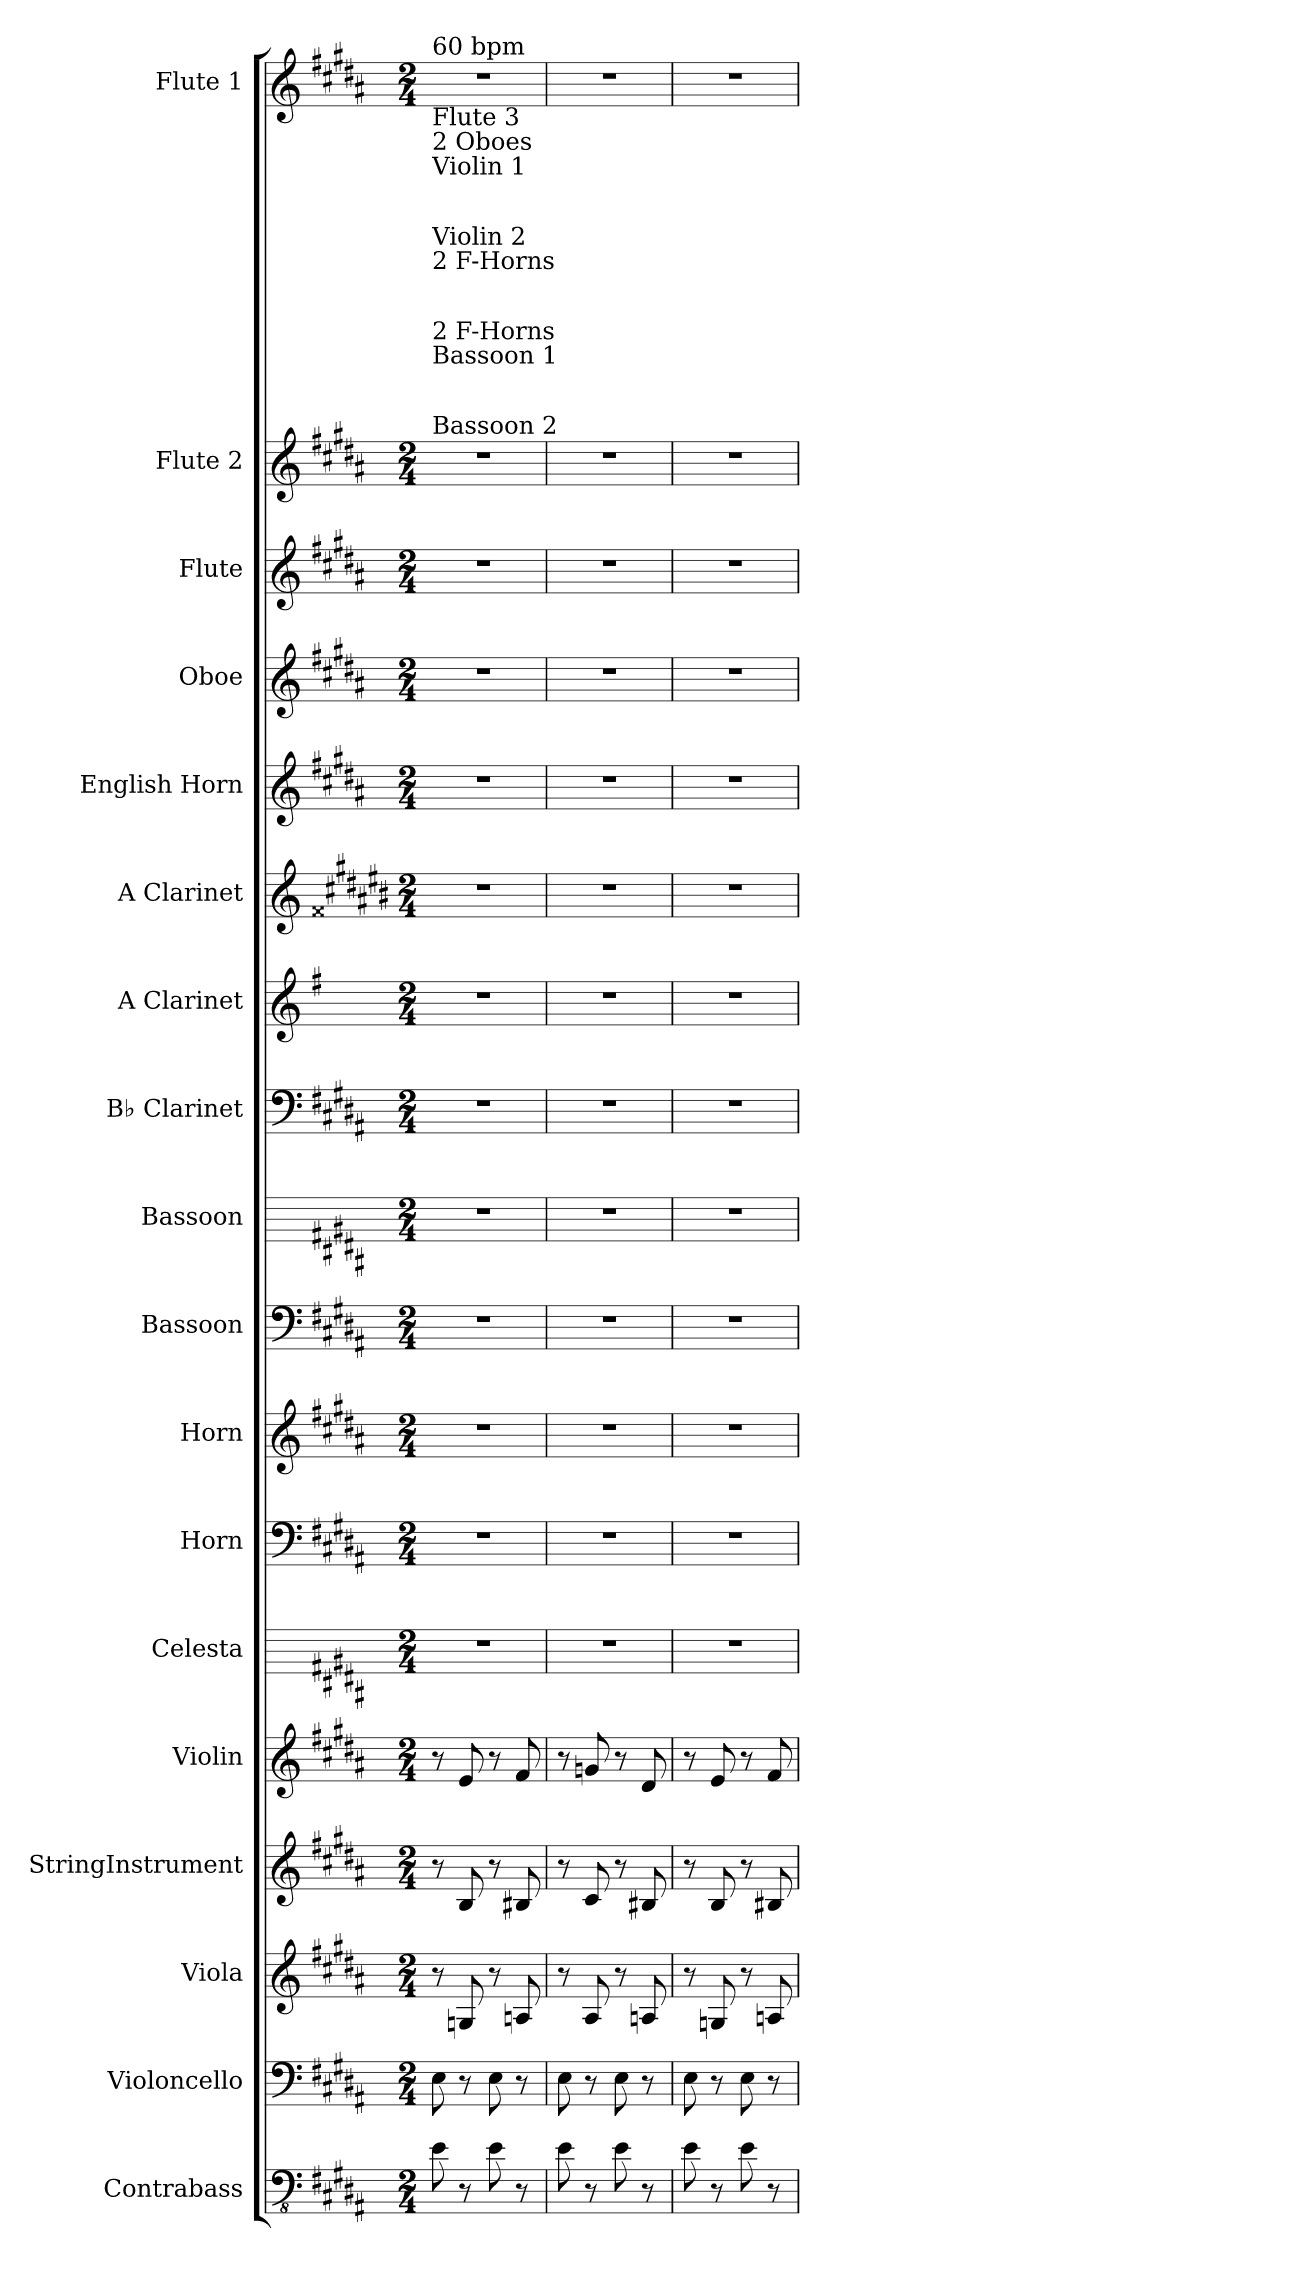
**kern	**kern	**kern	**kern	**kern	**kern	**kern	**kern	**kern	**kern	**kern	**kern	**kern	**kern	**kern	**kern	**kern	**kern
*part18	*part17	*part16	*part15	*part14	*part13	*part12	*part11	*part10	*part9	*part8	*part7	*part6	*part5	*part4	*part3	*part2	*part1
*staff18	*staff17	*staff16	*staff15	*staff14	*staff13	*staff12	*staff11	*staff10	*staff9	*staff8	*staff7	*staff6	*staff5	*staff4	*staff3	*staff2	*staff1
*I"Contrabass	*I"Violoncello	*I"Viola	*I"StringInstrument	*I"Violin	*I"Celesta	*I"Horn	*I"Horn	*I"Bassoon	*I"Bassoon	*I"B♭ Clarinet	*I"A Clarinet	*I"A Clarinet	*I"English Horn	*I"Oboe	*I"Flute	*I"Flute 2	*I"Flute 1
*I'Cb.	*I'Vlc.	*I'Vla.	*	*I'Vln.	*I'Cel.	*	*I'Hn	*I'Bsn.	*I'Bsn.	*I'B♭ Cl.	*I'A Cl.	*I'A Cl.	*I'E. Hn.	*I'Ob.	*I'Fl.	*I'Fl. 2	*I'Fl. 1
*clefFv4	*clefF4	*	*clefG2	*clefG2	*	*clefF4	*clefG2	*clefF4	*	*clefF4	*clefG2	*clefG2	*clefG2	*clefG2	*clefG2	*clefG2	*clefG2
*ITrd7c12	*	*	*	*	*	*ITrd4c7	*ITrd4c7	*	*	*ITrd1c2	*ITrd2c3	*ITrd2c3	*ITrd4c7	*	*	*	*
*k[f#c#g#d#a#]	*k[f#c#g#d#a#]	*k[f#c#g#d#a#]	*k[f#c#g#d#a#]	*k[f#c#g#d#a#]	*k[f#c#g#d#a#]	*k[f#c#g#d#]	*k[f#c#g#d#]	*k[f#c#g#d#a#]	*k[f#c#g#d#a#]	*k[f#c#g#]	*k[f#c#g#d#]	*k[f##c#g#d#a#e#b#]	*k[f#c#g#d#]	*k[f#c#g#d#a#]	*k[f#c#g#d#a#]	*k[f#c#g#d#a#]	*k[f#c#g#d#a#]
*B:	*B:	*B:	*B:	*B:	*B:	*E:	*E:	*B:	*B:	*A:	*E:	*G#:	*E:	*B:	*B:	*B:	*B:
*M2/4	*M2/4	*M2/4	*M2/4	*M2/4	*M2/4	*M2/4	*M2/4	*M2/4	*M2/4	*M2/4	*M2/4	*M2/4	*M2/4	*M2/4	*M2/4	*M2/4	*M2/4
=1	=1	=1	=1	=1	=1	=1	=1	=1	=1	=1	=1	=1	=1	=1	=1	=1	=1
!	!	!	!	!	!	!	!	!	!	!	!	!	!	!	!	!	!LO:TX:a:t=60 bpm
!	!	!	!	!	!	!	!	!	!	!	!	!	!	!	!	!	!LO:TX:b:t=Flute 3
!	!	!	!	!	!	!	!	!	!	!	!	!	!	!	!	!	!LO:TX:b:t=2 Oboes
!	!	!	!	!	!	!	!	!	!	!	!	!	!	!	!	!	!LO:TX:b:t=Violin 1\n\n\nViolin 2
!	!	!	!	!	!	!	!	!	!	!	!	!	!	!	!	!	!LO:TX:b:t=2 F-Horns\n\n\n2 F-Horns
!	!	!	!	!	!	!	!	!	!	!	!	!	!	!	!	!	!LO:TX:b:t=Bassoon 1\n\n\nBassoon 2
8EE\	8E\	8r	8r	8r	2r	2r	2r	2r	2r	2r	2r	2r	2r	2r	2r	2r	2r
8r	8r	8Gn/	8B/	8e/	.	.	.	.	.	.	.	.	.	.	.	.	.
8EE\	8E\	8r	8r	8r	.	.	.	.	.	.	.	.	.	.	.	.	.
8r	8r	8An/	8B#X/	8f#/	.	.	.	.	.	.	.	.	.	.	.	.	.
=2	=2	=2	=2	=2	=2	=2	=2	=2	=2	=2	=2	=2	=2	=2	=2	=2	=2
8EE\	8E\	8r	8r	8r	2r	2r	2r	2r	2r	2r	2r	2r	2r	2r	2r	2r	2r
8r	8r	8A#/	8c#/	8gn/	.	.	.	.	.	.	.	.	.	.	.	.	.
8EE\	8E\	8r	8r	8r	.	.	.	.	.	.	.	.	.	.	.	.	.
8r	8r	8An/	8B#X/	8d#/	.	.	.	.	.	.	.	.	.	.	.	.	.
=3	=3	=3	=3	=3	=3	=3	=3	=3	=3	=3	=3	=3	=3	=3	=3	=3	=3
8EE\	8E\	8r	8r	8r	2r	2r	2r	2r	2r	2r	2r	2r	2r	2r	2r	2r	2r
8r	8r	8Gn/	8B/	8e/	.	.	.	.	.	.	.	.	.	.	.	.	.
8EE\	8E\	8r	8r	8r	.	.	.	.	.	.	.	.	.	.	.	.	.
8r	8r	8An/	8B#X/	8f#/	.	.	.	.	.	.	.	.	.	.	.	.	.
=	=	=	=	=	=	=	=	=	=	=	=	=	=	=	=	=	=
*-	*-	*-	*-	*-	*-	*-	*-	*-	*-	*-	*-	*-	*-	*-	*-	*-	*-
